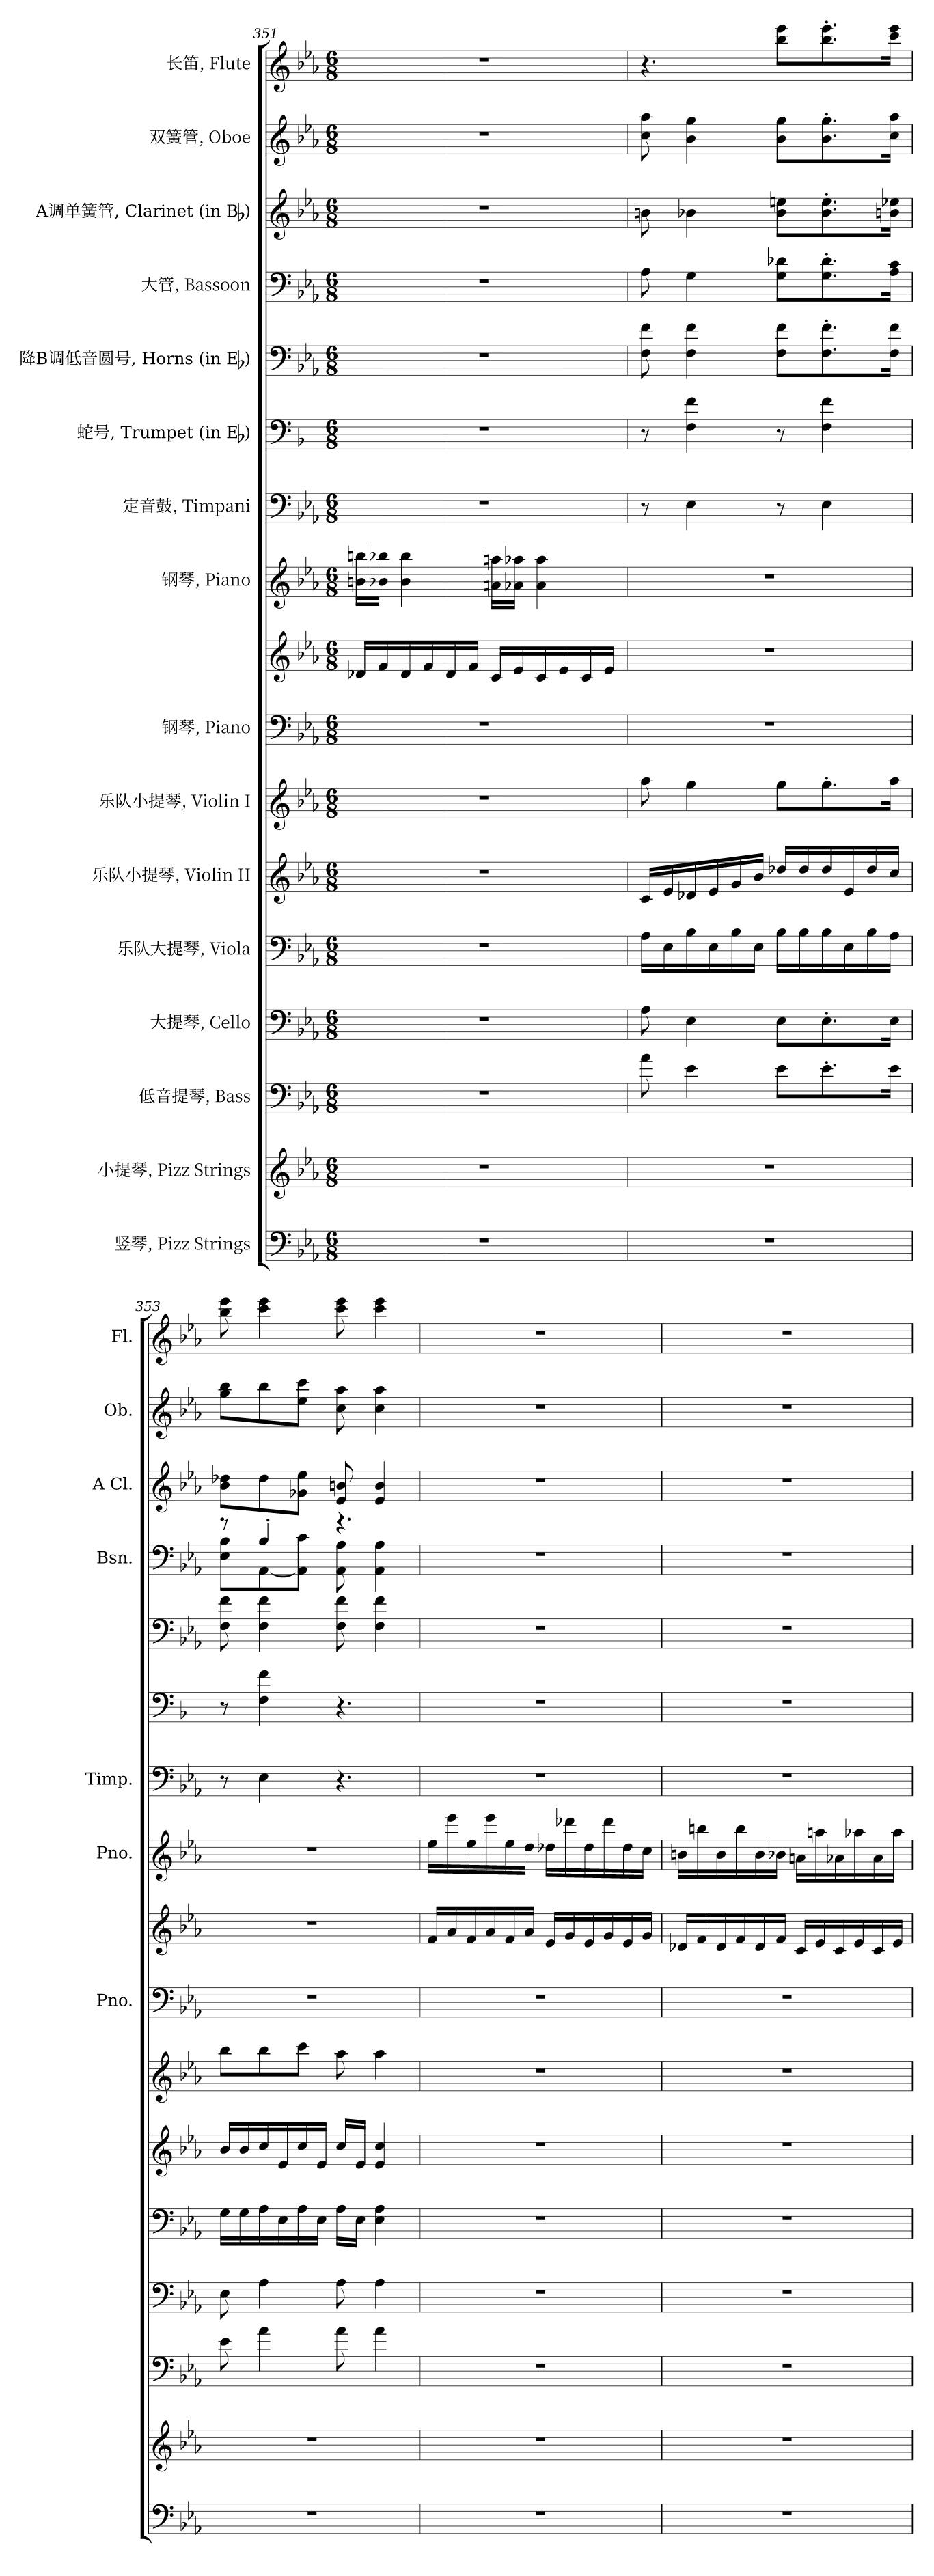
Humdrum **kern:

**kern	**kern	**kern	**kern	**kern	**kern	**kern	**kern	**kern	**kern	**kern	**kern	**kern	**kern	**kern	**kern	**kern
*part16	*part15	*part14	*part13	*part12	*part11	*part10	*part9	*part9	*part8	*part7	*part6	*part5	*part4	*part3	*part2	*part1
*staff17	*staff16	*staff15	*staff14	*staff13	*staff12	*staff11	*staff10	*staff9	*staff8	*staff7	*staff6	*staff5	*staff4	*staff3	*staff2	*staff1
*I"竖琴, Pizz Strings	*I"小提琴, Pizz Strings	*I"低音提琴, Bass	*I"大提琴, Cello	*I"乐队大提琴, Viola	*I"乐队小提琴, Violin II	*I"乐队小提琴, Violin I	*I"钢琴, Piano	*	*I"钢琴, Piano	*I"定音鼓, Timpani	*I"蛇号, Trumpet (in Eb)	*I"降B调低音圆号, Horns (in Eb)	*I"大管, Bassoon	*I"A调单簧管, Clarinet (in Bb)	*I"双簧管, Oboe	*I"长笛, Flute
*	*	*	*	*	*	*	*I'Pno.	*	*I'Pno.	*I'Timp.	*	*	*I'Bsn.	*I'A Cl.	*I'Ob.	*I'Fl.
!!LO:PB:g=z
*clefF4	*clefG2	*clefF4	*clefF4	*clefF4	*clefG2	*clefG2	*clefF4	*clefG2	*clefG2	*clefF4	*clefF4	*clefF4	*clefF4	*clefG2	*clefG2	*clefG2
*	*	*ITrd7c12	*	*	*	*	*	*	*	*	*ITrd1c2	*ITrd1c2	*	*ITrd2c3	*	*
*k[b-e-a-]	*k[b-e-a-]	*k[b-e-a-]	*k[b-e-a-]	*k[b-e-a-]	*k[b-e-a-]	*k[b-e-a-]	*k[b-e-a-]	*k[b-e-a-]	*k[b-e-a-]	*k[b-e-a-]	*k[b-e-a-]	*k[b-e-a-d-g-]	*k[b-e-a-]	*k[]	*k[b-e-a-]	*k[b-e-a-]
*M6/8	*M6/8	*M6/8	*M6/8	*M6/8	*M6/8	*M6/8	*M6/8	*M6/8	*M6/8	*M6/8	*M6/8	*M6/8	*M6/8	*M6/8	*M6/8	*M6/8
=351	=351	=351	=351	=351	=351	=351	=351	=351	=351	=351	=351	=351	=351	=351	=351	=351
2.r	2.r	2.r	2.r	2.r	2.r	2.r	2.r	16d-X/LL	16bn\ 16bbn\LL	2.r	2.r	2.r	2.r	2.r	2.r	2.r
.	.	.	.	.	.	.	.	16f/	16b-X\ 16bb-X\JJ	.	.	.	.	.	.	.
.	.	.	.	.	.	.	.	16d-/	4b-\ 4bb-\	.	.	.	.	.	.	.
.	.	.	.	.	.	.	.	16f/	.	.	.	.	.	.	.	.
.	.	.	.	.	.	.	.	16d-/	.	.	.	.	.	.	.	.
.	.	.	.	.	.	.	.	16f/JJ	.	.	.	.	.	.	.	.
.	.	.	.	.	.	.	.	16c/LL	16an\ 16aan\LL	.	.	.	.	.	.	.
.	.	.	.	.	.	.	.	16e-/	16a-X\ 16aa-X\JJ	.	.	.	.	.	.	.
.	.	.	.	.	.	.	.	16c/	4a-\ 4aa-\	.	.	.	.	.	.	.
.	.	.	.	.	.	.	.	16e-/	.	.	.	.	.	.	.	.
.	.	.	.	.	.	.	.	16c/	.	.	.	.	.	.	.	.
.	.	.	.	.	.	.	.	16e-/JJ	.	.	.	.	.	.	.	.
=352	=352	=352	=352	=352	=352	=352	=352	=352	=352	=352	=352	=352	=352	=352	=352	=352
2.r	2.r	8A-\	8A-\	16A-\LL	16c/LL	8aa-\	2.r	2.r	2.r	8r	8r	8E-\ 8e-\	8A-\	8g#X\	8cc\ 8aa-\	4.r
.	.	.	.	16E-\	16e-/	.	.	.	.	.	.	.	.	.	.	.
.	.	4E-\	4E-\	16B-\	16d-X/	4gg\	.	.	.	4E-\	4E-\ 4e-\	4E-\ 4e-\	4G\	4gn\	4b-\ 4gg\	.
.	.	.	.	16E-\	16e-/	.	.	.	.	.	.	.	.	.	.	.
.	.	.	.	16B-\	16g/	.	.	.	.	.	.	.	.	.	.	.
.	.	.	.	16E-\JJ	16b-/JJ	.	.	.	.	.	.	.	.	.	.	.
.	.	8E-\L	8E-\L	16B-\LL	16dd-X/LL	8gg\L	.	.	.	8r	8r	8E-\ 8e-\L	8G\ 8d-X\L	8g\ 8cc#X\L	8b-\ 8gg\L	8bb-\ 8eee-\L
.	.	.	.	16B-\	16dd-/	.	.	.	.	.	.	.	.	.	.	.
.	.	8.E-'\	8.E-'\	16B-\	16dd-/	8.gg'\	.	.	.	4E-\	4E-\ 4e-\	8.E-\' 8.e-\'	8.G\' 8.d-\'	8.g\' 8.cc#\'	8.b-\' 8.gg\'	8.bb-\' 8.eee-\'
.	.	.	.	16E-\	16e-/	.	.	.	.	.	.	.	.	.	.	.
.	.	.	.	16B-\	16dd-/	.	.	.	.	.	.	.	.	.	.	.
.	.	16E-\Jk	16E-\Jk	16A-\JJ	16cc/JJ	16aa-\Jk	.	.	.	.	.	16E-\ 16e-\Jk	16A-\ 16c\Jk	16g#X\ 16ccn\Jk	16cc\ 16aa-\Jk	16ccc\ 16eee-\Jk
=353	=353	=353	=353	=353	=353	=353	=353	=353	=353	=353	=353	=353	=353	=353	=353	=353
*	*	*	*	*	*	*	*	*	*	*	*	*	*^	*	*	*
2.r	2.r	8E-\	8E-\	16G\LL	16b-/LL	8bb-\L	2.r	2.r	2.r	8r	8r	8E-\ 8e-\	8r	8E-\ 8B-\L	8g\ 8b-X\L	8gg\ 8bb-\L	8bb-\ 8eee-\
.	.	.	.	16G\	16b-/	.	.	.	.	.	.	.	.	.	.	.	.
.	.	4A-\	4A-\	16A-\	16cc/	8bb-\	.	.	.	4E-\	4E-\ 4e-\	4E-\ 4e-\	4B-'/	[8AA-\	8b-\	8bb-\	4ccc\ 4eee-\
.	.	.	.	16E-\	16e-/	.	.	.	.	.	.	.	.	.	.	.	.
.	.	.	.	16A-\	16cc/	8ccc\J	.	.	.	.	.	.	.	8AA-\] 8c\J	8e-X\ 8cc\J	8ee-\ 8ccc\J	.
.	.	.	.	16E-\JJ	16e-/JJ	.	.	.	.	.	.	.	.	.	.	.	.
.	.	8A-\	8A-\	16A-\LL	16cc/LL	8aa-\	.	.	.	4.r	4.r	8E-\ 8e-\	4.r	8AA-\ 8A-\	8c/ 8g#X/	8cc\ 8aa-\	8ccc\ 8eee-\
.	.	.	.	16E-\JJ	16e-/JJ	.	.	.	.	.	.	.	.	.	.	.	.
.	.	4A-\	4A-\	4E-\ 4A-\	4e-/ 4cc/	4aa-\	.	.	.	.	.	4E-\ 4e-\	.	4AA-\ 4A-\	4c/ 4g#/	4cc\ 4aa-\	4ccc\ 4eee-\
*	*	*	*	*	*	*	*	*	*	*	*	*	*v	*v	*	*	*
!!LO:PB:g=z
=354	=354	=354	=354	=354	=354	=354	=354	=354	=354	=354	=354	=354	=354	=354	=354	=354
2.r	2.r	2.r	2.r	2.r	2.r	2.r	2.r	16f/LL	16ee-\LL	2.r	2.r	2.r	2.r	2.r	2.r	2.r
.	.	.	.	.	.	.	.	16a-/	16eee-\	.	.	.	.	.	.	.
.	.	.	.	.	.	.	.	16f/	16ee-\	.	.	.	.	.	.	.
.	.	.	.	.	.	.	.	16a-/	16eee-\	.	.	.	.	.	.	.
.	.	.	.	.	.	.	.	16f/	16ee-\	.	.	.	.	.	.	.
.	.	.	.	.	.	.	.	16a-/JJ	16dd\JJ	.	.	.	.	.	.	.
.	.	.	.	.	.	.	.	16e-/LL	16dd-X\LL	.	.	.	.	.	.	.
.	.	.	.	.	.	.	.	16g/	16ddd-X\	.	.	.	.	.	.	.
.	.	.	.	.	.	.	.	16e-/	16dd-\	.	.	.	.	.	.	.
.	.	.	.	.	.	.	.	16g/	16ddd-\	.	.	.	.	.	.	.
.	.	.	.	.	.	.	.	16e-/	16dd-\	.	.	.	.	.	.	.
.	.	.	.	.	.	.	.	16g/JJ	16cc\JJ	.	.	.	.	.	.	.
=355	=355	=355	=355	=355	=355	=355	=355	=355	=355	=355	=355	=355	=355	=355	=355	=355
2.r	2.r	2.r	2.r	2.r	2.r	2.r	2.r	16d-X/LL	16bn\LL	2.r	2.r	2.r	2.r	2.r	2.r	2.r
.	.	.	.	.	.	.	.	16f/	16bbn\	.	.	.	.	.	.	.
.	.	.	.	.	.	.	.	16d-/	16b\	.	.	.	.	.	.	.
.	.	.	.	.	.	.	.	16f/	16bb\	.	.	.	.	.	.	.
.	.	.	.	.	.	.	.	16d-/	16b\	.	.	.	.	.	.	.
.	.	.	.	.	.	.	.	16f/JJ	16b-X\JJ	.	.	.	.	.	.	.
.	.	.	.	.	.	.	.	16c/LL	16an\LL	.	.	.	.	.	.	.
.	.	.	.	.	.	.	.	16e-/	16aan\	.	.	.	.	.	.	.
.	.	.	.	.	.	.	.	16c/	16a-X\	.	.	.	.	.	.	.
.	.	.	.	.	.	.	.	16e-/	16aa-X\	.	.	.	.	.	.	.
.	.	.	.	.	.	.	.	16c/	16a-\	.	.	.	.	.	.	.
.	.	.	.	.	.	.	.	16e-/JJ	16aa-\JJ	.	.	.	.	.	.	.
=	=	=	=	=	=	=	=	=	=	=	=	=	=	=	=	=
*-	*-	*-	*-	*-	*-	*-	*-	*-	*-	*-	*-	*-	*-	*-	*-	*-
